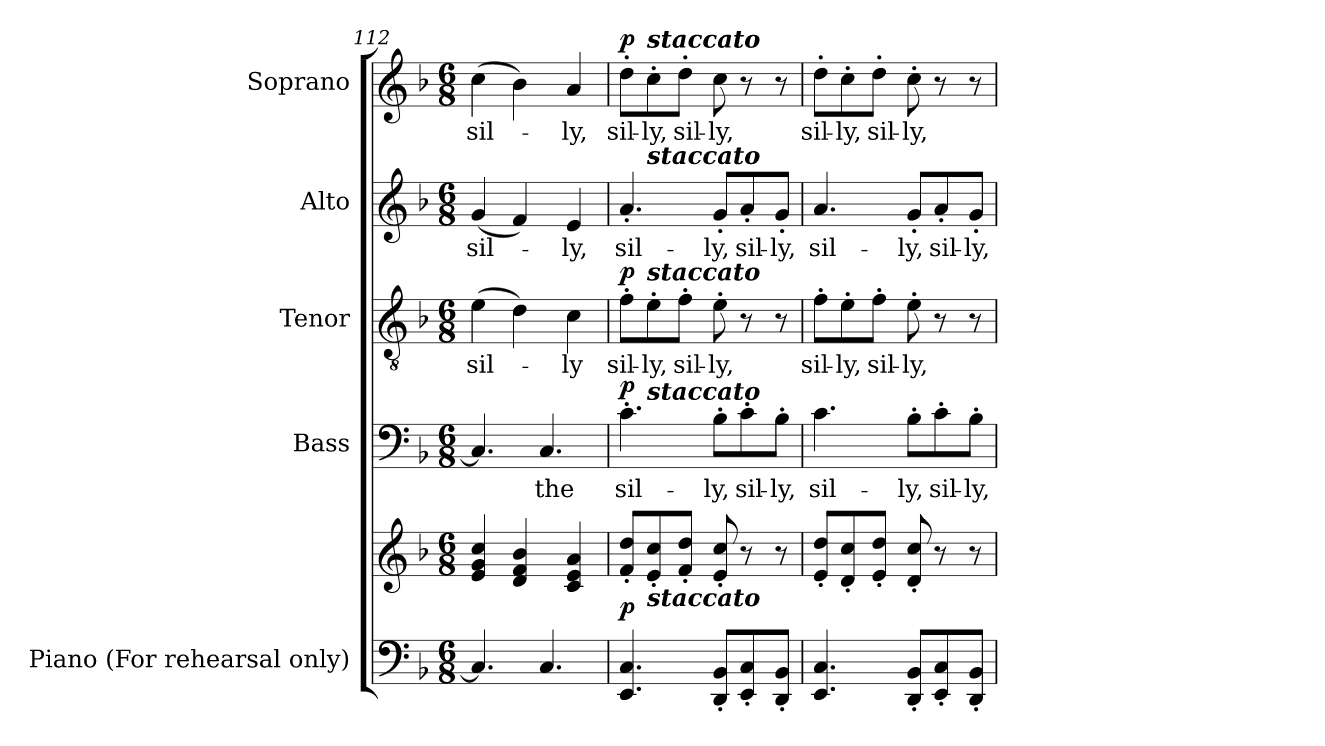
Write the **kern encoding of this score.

**kern	**kern	**dynam	**kern	**text	**dynam	**kern	**text	**dynam	**kern	**text	**kern	**text	**dynam
*part5	*part5	*part5	*part4	*part4	*part4	*part3	*part3	*part3	*part2	*part2	*part1	*part1	*part1
*staff6	*staff5	*staff5/6	*staff4	*staff4	*staff4	*staff3	*staff3	*staff3	*staff2	*staff2	*staff1	*staff1	*staff1
*I"Piano (For rehearsal only)	*	*	*I"Bass	*	*	*I"Tenor	*	*	*I"Alto	*	*I"Soprano	*	*
*I'Pno.	*	*	*I'B.	*	*	*I'T.	*	*	*I'A.	*	*I'S.	*	*
*clefF4	*clefG2	*	*clefF4	*	*	*clefGv2	*	*	*clefG2	*	*clefG2	*	*
*	*	*	*	*	*	*ITrd7c12	*	*	*	*	*	*	*
*k[b-]	*k[b-]	*	*k[b-]	*	*	*k[b-]	*	*	*k[b-]	*	*k[b-]	*	*
*F:	*F:	*	*F:	*	*	*F:	*	*	*F:	*	*F:	*	*
*M6/8	*M6/8	*	*M6/8	*	*	*M6/8	*	*	*M6/8	*	*M6/8	*	*
=112	=112	=112	=112	=112	=112	=112	=112	=112	=112	=112	=112	=112	=112
!	!	!	!	!	!	!	!LO:LY:b:color=#000000	!	!	!	!	!	!
!	!	!	!	!	!	!	!	!	!	!LO:LY:b:color=#000000	!	!	!
!	!	!	!	!	!	!	!	!	!	!	!	!LO:LY:b:color=#000000	!
4.Ci/]	4ei/ 4gi 4cci	.	4.Ci/]	.	.	(4Ei\	sil-	.	(4gi/	sil-	(4cci\	sil-	.
.	4di/ 4fi 4b-i	.	.	.	.	4Di\)	.	.	4fi/)	.	4b-i\)	.	.
!	!	!	!	!LO:LY:b:color=#000000	!	!	!	!	!	!	!	!	!
4.Ci/	.	.	4.Ci/	the	.	.	.	.	.	.	.	.	.
!	!	!	!	!	!	!	!LO:LY:b:color=#000000	!	!	!	!	!	!
!	!	!	!	!	!	!	!	!	!	!LO:LY:b:color=#000000	!	!	!
!	!	!	!	!	!	!	!	!	!	!	!	!LO:LY:b:color=#000000	!
.	4ci/ 4ei 4ai	.	.	.	.	4Ci\	-ly	.	4ei/	-ly,	4ai/	-ly,	.
=113	=113	=113	=113	=113	=113	=113	=113	=113	=113	=113	=113	=113	=113
!	!	!	!	!LO:LY:b:color=#000000	!	!	!	!	!	!	!	!	!
!	!	!	!	!	!	!	!LO:LY:b:color=#000000	!	!	!	!	!	!
!	!	!	!	!	!	!	!	!	!	!LO:LY:b:color=#000000	!	!	!
!	!	!	!	!	!	!	!	!	!LO:TX:a:t=p	!	!	!	!
!	!	!	!	!	!	!	!	!	!	!	!	!LO:LY:b:color=#000000	!
*	*	*	*^	*	*	*	*	*	*^	*	*	*	*
4.EEi/ 4.Ci	8fi/' 8ddi'L	p	4.c'i\	8ryy	sil-	p	8F'i\L	sil-	p	4.a'i/	8ryy	sil-	8dd'i\L	sil-	p
!	!	!	!	!	!	!	!	!LO:LY:b:color=#000000	!	!	!	!	!	!	!
!	!	!	!	!	!	!	!	!	!	!	!	!	!LO:TX:a:Bi:t=staccato	!	!
!	!	!	!	!	!	!	!	!	!	!	!LO:TX:a:Bi:t=staccato	!	!	!	!
!	!	!	!	!	!	!	!LO:TX:a:Bi:t=staccato	!	!	!	!	!	!	!	!
!	!	!	!	!LO:TX:a:Bi:t=staccato	!	!	!	!	!	!	!	!	!	!	!
!	!LO:TX:b:Bi:t=staccato	!	!	!	!	!	!	!	!	!	!	!	!	!	!
!	!	!	!	!	!	!	!	!	!	!	!	!	!	!LO:LY:b:color=#000000	!
.	8ei/' 8cci'	.	.	2ryy	.	.	8E'i\	-ly,	.	.	2ryy	.	8cc'i\	-ly,	.
!	!	!	!	!	!	!	!	!LO:LY:b:color=#000000	!	!	!	!	!	!	!
!	!	!	!	!	!	!	!	!	!	!	!	!	!	!LO:LY:b:color=#000000	!
.	8fi/' 8ddi'J	.	.	.	.	.	8F'i\J	sil-	.	.	.	.	8dd'i\J	sil-	.
!	!	!	!	!	!LO:LY:b:color=#000000	!	!	!	!	!	!	!	!	!	!
!	!	!	!	!	!	!	!	!LO:LY:b:color=#000000	!	!	!	!	!	!	!
!	!	!	!	!	!	!	!	!	!	!	!	!LO:LY:b:color=#000000	!	!	!
!	!	!	!	!	!	!	!	!	!	!	!	!	!	!LO:LY:b:color=#000000	!
8DDi/' 8BB-i'L	8ei/' 8cci'	.	8B-'i\L	.	-ly,	.	8E'i\	-ly,	.	8g'i/L	.	-ly,	8cci\	-ly,	.
!	!	!	!	!	!LO:LY:b:color=#000000	!	!	!	!	!	!	!	!	!	!
!	!	!	!	!	!	!	!	!	!	!	!	!LO:LY:b:color=#000000	!	!	!
8EEi/' 8Ci'	8r	.	8c'i\	.	sil-	.	8r	.	.	8a'i/	.	sil-	8r	.	.
!	!	!	!	!	!LO:LY:b:color=#000000	!	!	!	!	!	!	!	!	!	!
!	!	!	!	!	!	!	!	!	!	!	!	!LO:LY:b:color=#000000	!	!	!
8DDi/' 8BB-i'J	8r	.	8B-'i\J	8ryy	-ly,	.	8r	.	.	8g'i/J	8ryy	-ly,	8r	.	.
*	*	*	*v	*v	*	*	*	*	*	*v	*v	*	*	*	*
=114	=114	=114	=114	=114	=114	=114	=114	=114	=114	=114	=114	=114	=114
*	*	*	*^	*	*	*	*	*	*^	*	*	*	*
!	!	!	!	!	!LO:LY:b:color=#000000	!	!	!	!	!	!	!	!	!	!
*	*	*	*v	*v	*	*	*	*	*	*v	*v	*	*	*	*
*	*	*	*^	*	*	*	*	*	*^	*	*	*	*
!	!	!	!	!	!	!	!	!LO:LY:b:color=#000000	!	!	!	!	!	!	!
*	*	*	*v	*v	*	*	*	*	*	*v	*v	*	*	*	*
*	*	*	*^	*	*	*	*	*	*^	*	*	*	*
!	!	!	!	!	!	!	!	!	!	!	!	!LO:LY:b:color=#000000	!	!	!
*	*	*	*v	*v	*	*	*	*	*	*v	*v	*	*	*	*
*	*	*	*^	*	*	*	*	*	*^	*	*	*	*
!	!	!	!	!	!	!	!	!	!	!	!	!	!	!LO:LY:b:color=#000000	!
*	*	*	*v	*v	*	*	*	*	*	*v	*v	*	*	*	*
4.EEi/ 4.Ci	8ei/' 8ddi'L	.	4.ci\	sil-	.	8F'i\L	sil-	.	4.ai/	sil-	8dd'i\L	sil-	.
!	!	!	!	!	!	!	!LO:LY:b:color=#000000	!	!	!	!	!	!
!	!	!	!	!	!	!	!	!	!	!	!	!LO:LY:b:color=#000000	!
.	8di/' 8cci'	.	.	.	.	8E'i\	-ly,	.	.	.	8cc'i\	-ly,	.
!	!	!	!	!	!	!	!LO:LY:b:color=#000000	!	!	!	!	!	!
!	!	!	!	!	!	!	!	!	!	!	!	!LO:LY:b:color=#000000	!
.	8ei/' 8ddi'J	.	.	.	.	8F'i\J	sil-	.	.	.	8dd'i\J	sil-	.
!	!	!	!	!LO:LY:b:color=#000000	!	!	!	!	!	!	!	!	!
!	!	!	!	!	!	!	!LO:LY:b:color=#000000	!	!	!	!	!	!
!	!	!	!	!	!	!	!	!	!	!LO:LY:b:color=#000000	!	!	!
!	!	!	!	!	!	!	!	!	!	!	!	!LO:LY:b:color=#000000	!
8DDi/' 8BB-i'L	8di/' 8cci'	.	8B-'i\L	-ly,	.	8E'i\	-ly,	.	8g'i/L	-ly,	8cc'i\	-ly,	.
!	!	!	!	!LO:LY:b:color=#000000	!	!	!	!	!	!	!	!	!
!	!	!	!	!	!	!	!	!	!	!LO:LY:b:color=#000000	!	!	!
8EEi/' 8Ci'	8r	.	8c'i\	sil-	.	8r	.	.	8a'i/	sil-	8r	.	.
!	!	!	!	!LO:LY:b:color=#000000	!	!	!	!	!	!	!	!	!
!	!	!	!	!	!	!	!	!	!	!LO:LY:b:color=#000000	!	!	!
8DDi/' 8BB-i'J	8r	.	8B-'i\J	-ly,	.	8r	.	.	8g'i/J	-ly,	8r	.	.
=	=	=	=	=	=	=	=	=	=	=	=	=	=
*-	*-	*-	*-	*-	*-	*-	*-	*-	*-	*-	*-	*-	*-
